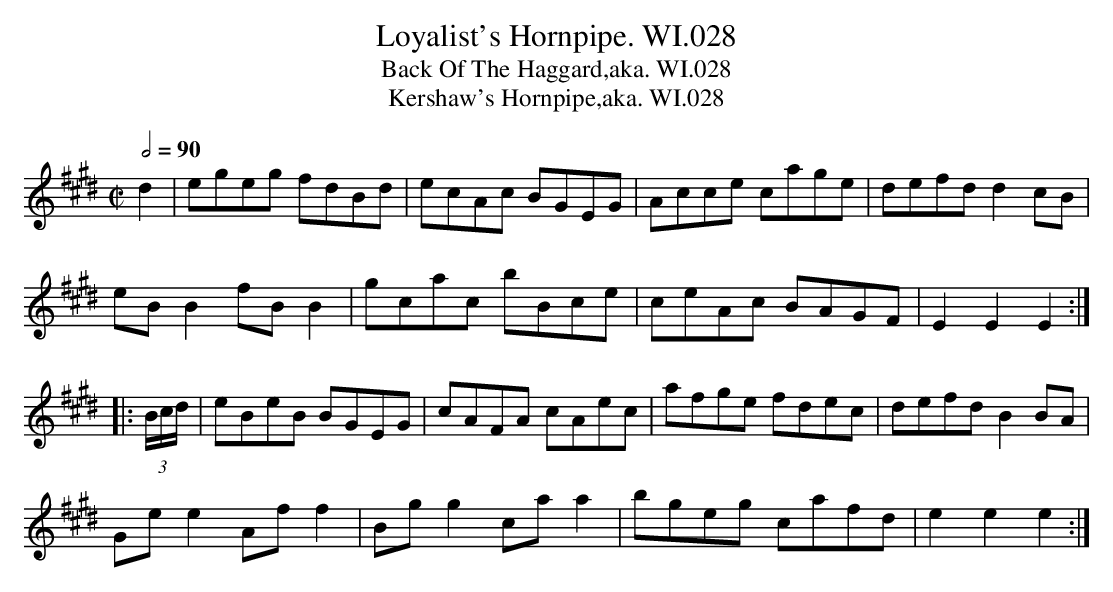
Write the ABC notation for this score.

X:1
T:Loyalist's Hornpipe. WI.028
T:Back Of The Haggard,aka. WI.028
T:Kershaw's Hornpipe,aka. WI.028
M:C|
L:1/8
Q:1/2=90
K:E
d2|egeg fdBd|ecAc BGEG|Acce cage|defd d2cB|
eBB2 fBB2|gcac bBce|ceAc BAGF|E2E2 E2:|
|:(3B/c/d/|eBeB BGEG|cAFA cAec|afge fdec|defd B2BA|
Gee2 Aff2|Bgg2 caa2|bgeg cafd|e2e2 e2:|
